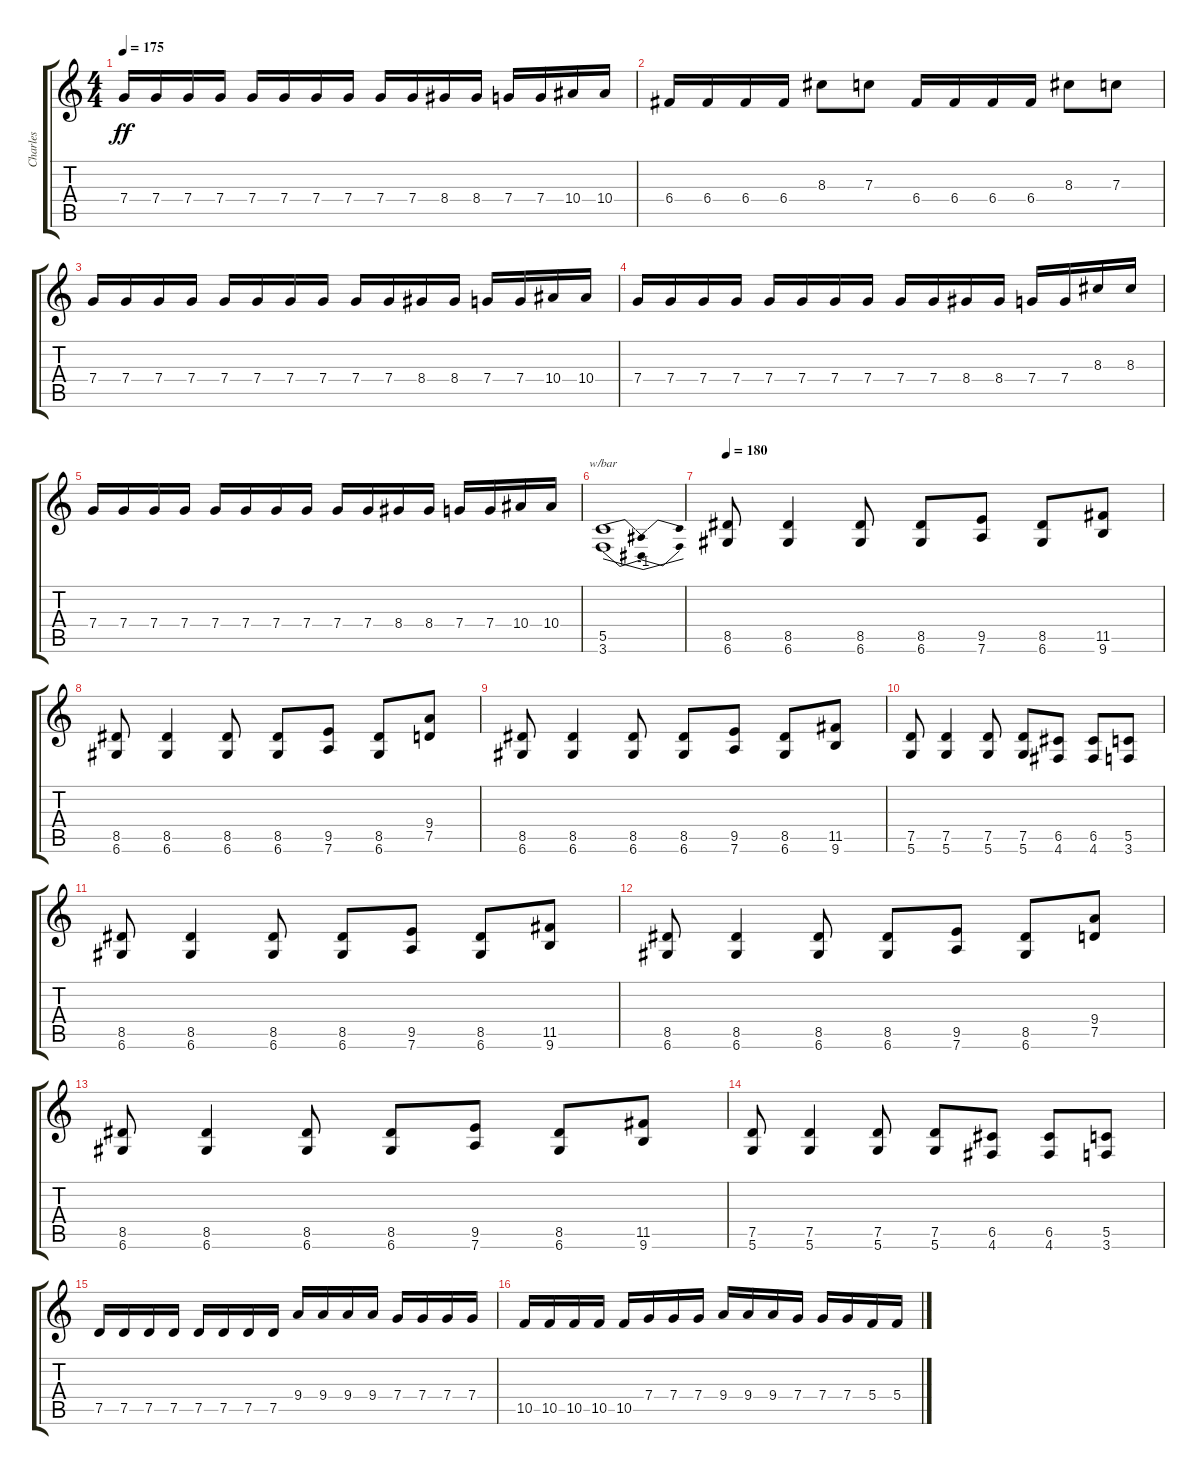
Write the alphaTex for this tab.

\track ("Charles" "Charles") {instrument distortionguitar}
\staff {score tabs}
\tuning (D4 A3 F3 C3 G2 D2) {hide}
\ts (4 4)
\tempo 175
\clef g2
\ks c
7.4.16{dy ff} 7.4.16 7.4.16 7.4.16 7.4.16 7.4.16 7.4.16 7.4.16 7.4.16 7.4.16 8.4.16 8.4.16 7.4.16 7.4.16 10.4.16 10.4.16 |
6.4.16 6.4.16 6.4.16 6.4.16 8.3.8 7.3.8 6.4.16 6.4.16 6.4.16 6.4.16 8.3.8 7.3.8 |
7.4.16 7.4.16 7.4.16 7.4.16 7.4.16 7.4.16 7.4.16 7.4.16 7.4.16 7.4.16 8.4.16 8.4.16 7.4.16 7.4.16 10.4.16 10.4.16 |
7.4.16 7.4.16 7.4.16 7.4.16 7.4.16 7.4.16 7.4.16 7.4.16 7.4.16 7.4.16 8.4.16 8.4.16 7.4.16 7.4.16 8.3.16 8.3.16 |
7.4.16 7.4.16 7.4.16 7.4.16 7.4.16 7.4.16 7.4.16 7.4.16 7.4.16 7.4.16 8.4.16 8.4.16 7.4.16 7.4.16 10.4.16 10.4.16 |
(5.5 3.6).1{tbe (dip default 0 0 30 -4 60 0)} |
\tempo 180
(8.5 6.6).8 (8.5 6.6).4 (8.5 6.6).8 (8.5 6.6).8 (9.5 7.6).8 (8.5 6.6).8 (11.5 9.6).8 |
(8.5 6.6).8 (8.5 6.6).4 (8.5 6.6).8 (8.5 6.6).8 (9.5 7.6).8 (8.5 6.6).8 (9.4 7.5).8 |
(8.5 6.6).8 (8.5 6.6).4 (8.5 6.6).8 (8.5 6.6).8 (9.5 7.6).8 (8.5 6.6).8 (11.5 9.6).8 |
(7.5 5.6).8 (7.5 5.6).4 (7.5 5.6).8 (7.5 5.6).8 (6.5 4.6).8 (6.5 4.6).8 (5.5 3.6).8 |
(8.5 6.6).8 (8.5 6.6).4 (8.5 6.6).8 (8.5 6.6).8 (9.5 7.6).8 (8.5 6.6).8 (11.5 9.6).8 |
(8.5 6.6).8 (8.5 6.6).4 (8.5 6.6).8 (8.5 6.6).8 (9.5 7.6).8 (8.5 6.6).8 (9.4 7.5).8 |
(8.5 6.6).8 (8.5 6.6).4 (8.5 6.6).8 (8.5 6.6).8 (9.5 7.6).8 (8.5 6.6).8 (11.5 9.6).8 |
(7.5 5.6).8 (7.5 5.6).4 (7.5 5.6).8 (7.5 5.6).8 (6.5 4.6).8 (6.5 4.6).8 (5.5 3.6).8 |
7.5.16 7.5.16 7.5.16 7.5.16 7.5.16 7.5.16 7.5.16 7.5.16 9.4.16 9.4.16 9.4.16 9.4.16 7.4.16 7.4.16 7.4.16 7.4.16 |
10.5.16 10.5.16 10.5.16 10.5.16 10.5.16 7.4.16 7.4.16 7.4.16 9.4.16 9.4.16 9.4.16 7.4.16 7.4.16 7.4.16 5.4.16 5.4.16
